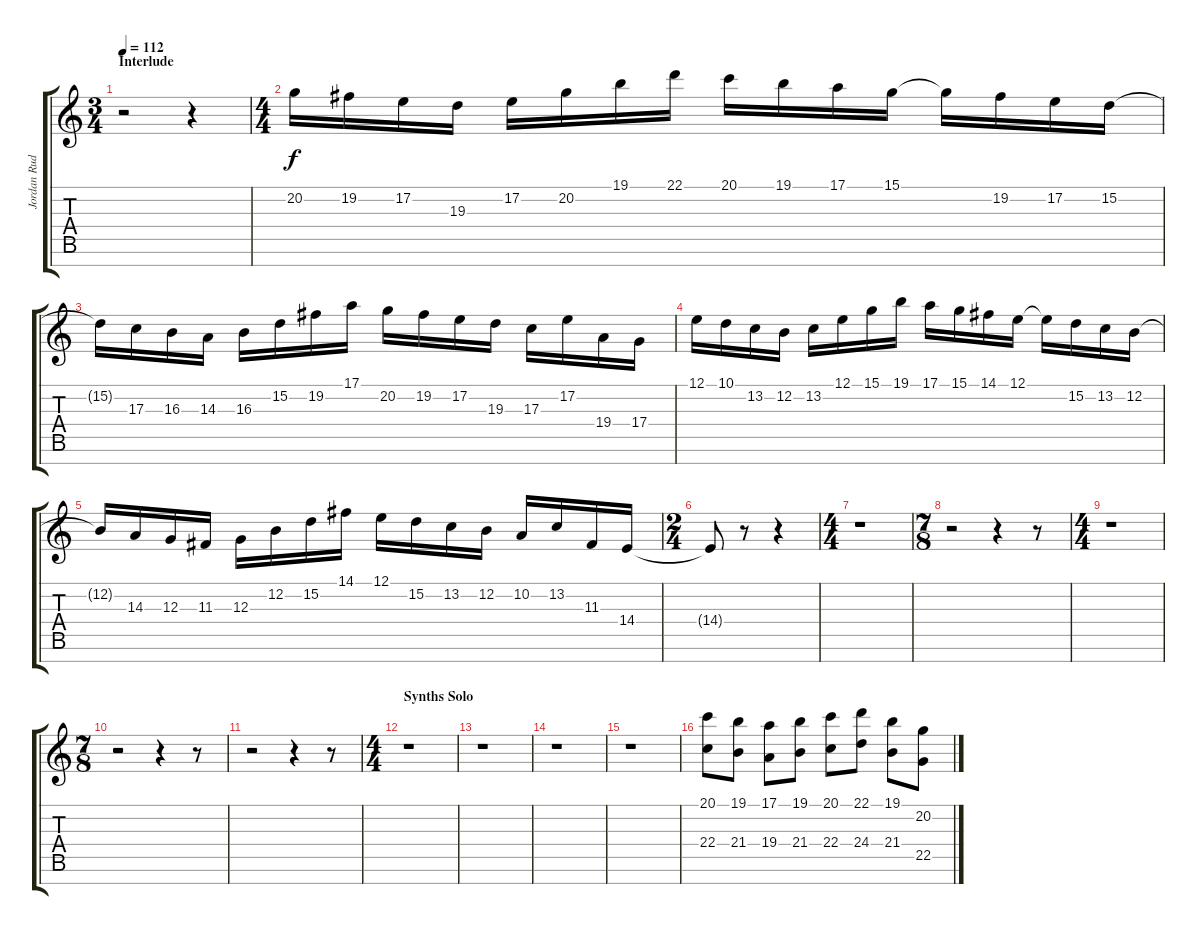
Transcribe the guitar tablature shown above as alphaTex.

\track ("Jordan Rudess" "Jordan Rud") {instrument lead2sawtooth}
\staff {score tabs}
\tuning (E4 B3 G3 D3 A2 E2 B1) {hide}
\ts (3 4)
\section ("" "Interlude")
\tempo 112
\clef g2
\ks c
r.2{dy f} r.4 |
\ts (4 4)
20.2.16{instrument choiraahs} 19.2.16 17.2.16 19.3.16 17.2.16 20.2.16 19.1.16 22.1.16 20.1.16 19.1.16 17.1.16 15.1.16 15.1{t}.16 19.2.16 17.2.16 15.2.16 |
15.2{t}.16 17.3.16 16.3.16 14.3.16 16.3.16 15.2.16 19.2.16 17.1.16 20.2.16 19.2.16 17.2.16 19.3.16 17.3.16 17.2.16 19.4.16 17.4.16 |
12.1.16{instrument choiraahs} 10.1.16 13.2.16 12.2.16 13.2.16 12.1.16 15.1.16 19.1.16 17.1.16 15.1.16 14.1.16 12.1.16 12.1{t}.16 15.2.16 13.2.16 12.2.16 |
12.2{t}.16 14.3.16 12.3.16 11.3.16 12.3.16 12.2.16 15.2.16 14.1.16 12.1.16 15.2.16 13.2.16 12.2.16 10.2.16 13.2.16 11.3.16 14.4.16 |
\ts (2 4)
14.4{t}.8 r.8 r.4 |
\ts (4 4)
r.1 |
\ts (7 8)
r.2 r.4 r.8 |
\ts (4 4)
r.1 |
\ts (7 8)
r.2 r.4 r.8 |
r.2 r.4 r.8 |
\ts (4 4)
\section ("" "Synths Solo")
r.1 |
r.1 |
r.1 |
r.1 |
(20.1 22.4).8{instrument stringensemble1} (19.1 21.4).8 (17.1 19.4).8 (19.1 21.4).8 (20.1 22.4).8 (22.1 24.4).8 (19.1 21.4).8 (20.2 22.5).8
